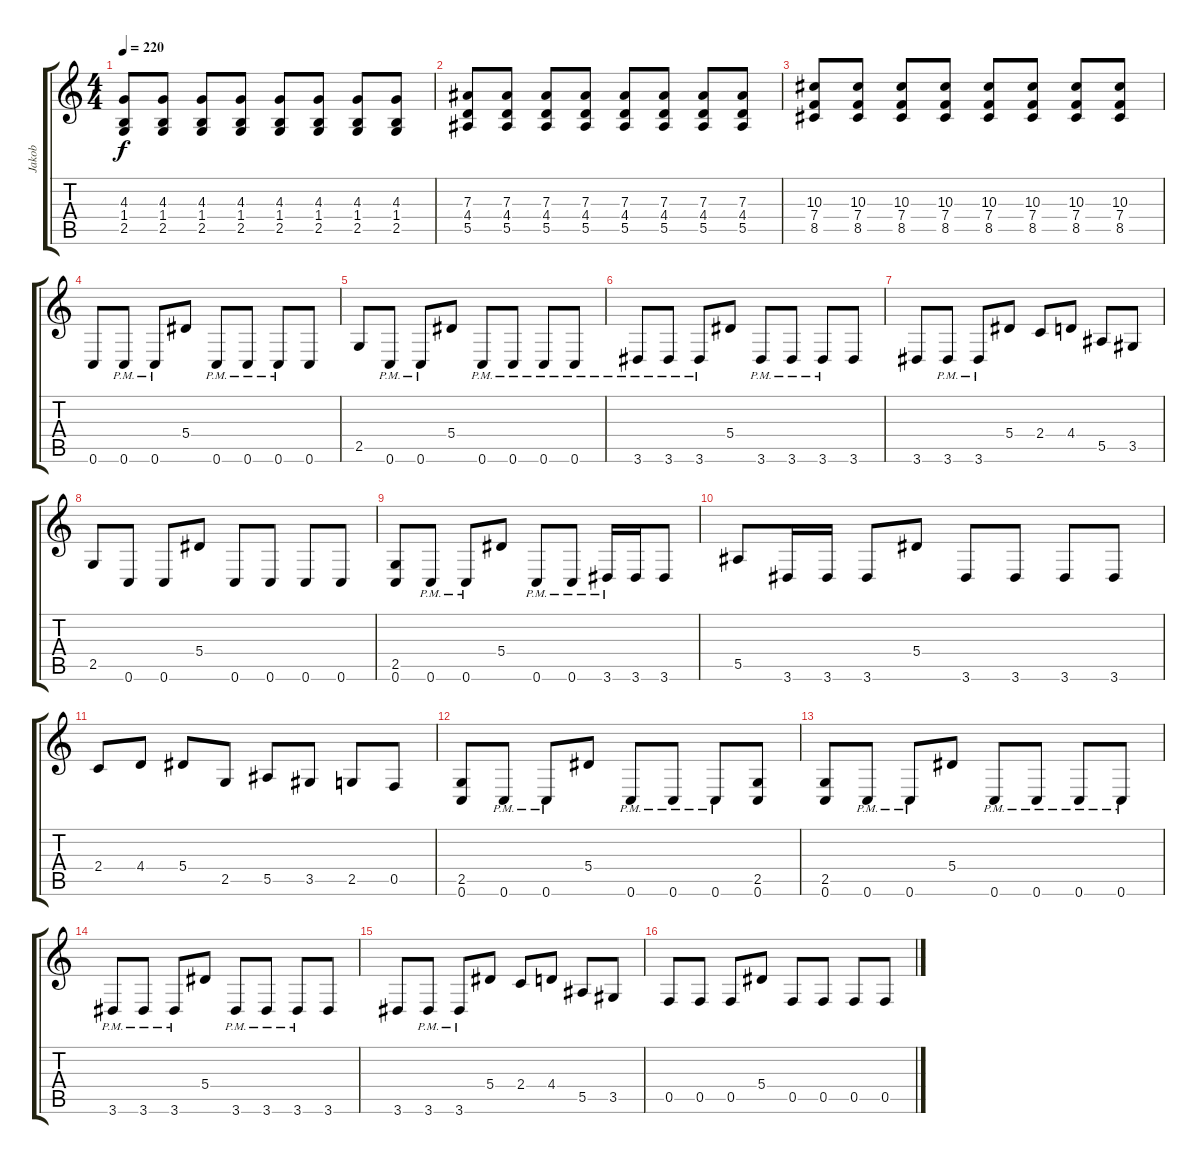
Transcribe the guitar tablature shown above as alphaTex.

\track ("Jakob" "Jakob") {instrument distortionguitar}
\staff {score tabs}
\tuning (C4 G3 Eb3 Bb2 F2 C2) {hide}
\ts (4 4)
\tempo 220
\clef g2
\ks c
(4.3 1.4 2.5).8{dy f} (4.3 1.4 2.5).8 (4.3 1.4 2.5).8 (4.3 1.4 2.5).8 (4.3 1.4 2.5).8 (4.3 1.4 2.5).8 (4.3 1.4 2.5).8 (4.3 1.4 2.5).8 |
(7.3 4.4 5.5).8 (7.3 4.4 5.5).8 (7.3 4.4 5.5).8 (7.3 4.4 5.5).8 (7.3 4.4 5.5).8 (7.3 4.4 5.5).8 (7.3 4.4 5.5).8 (7.3 4.4 5.5).8 |
(10.3 7.4 8.5).8 (10.3 7.4 8.5).8 (10.3 7.4 8.5).8 (10.3 7.4 8.5).8 (10.3 7.4 8.5).8 (10.3 7.4 8.5).8 (10.3 7.4 8.5).8 (10.3 7.4 8.5).8 |
0.6.8 0.6{pm}.8 0.6{pm}.8 5.4.8 0.6{pm}.8 0.6{pm}.8 0.6{pm}.8 0.6.8 |
2.5.8 0.6{pm}.8 0.6{pm}.8 5.4.8 0.6{pm}.8 0.6{pm}.8 0.6{pm}.8 0.6{pm}.8 |
3.6{pm}.8 3.6{pm}.8 3.6{pm}.8 5.4.8 3.6{pm}.8 3.6{pm}.8 3.6{pm}.8 3.6.8 |
3.6.8 3.6{pm}.8 3.6{pm}.8 5.4.8 2.4.8 4.4.8 5.5.8 3.5.8 |
2.5.8 0.6.8 0.6.8 5.4.8 0.6.8 0.6.8 0.6.8 0.6.8 |
(2.5 0.6).8 0.6{pm}.8 0.6{pm}.8 5.4.8 0.6{pm}.8 0.6{pm}.8 3.6{pm}.16 3.6.16 3.6.8 |
5.5.8 3.6.16 3.6.16 3.6.8 5.4.8 3.6.8 3.6.8 3.6.8 3.6.8 |
2.4.8 4.4.8 5.4.8 2.5.8 5.5.8 3.5.8 2.5.8 0.5.8 |
(2.5 0.6).8 0.6{pm}.8 0.6{pm}.8 5.4.8 0.6{pm}.8 0.6{pm}.8 0.6{pm}.8 (2.5 0.6).8 |
(2.5 0.6).8 0.6{pm}.8 0.6{pm}.8 5.4.8 0.6{pm}.8 0.6{pm}.8 0.6{pm}.8 0.6{pm}.8 |
3.6{pm}.8 3.6{pm}.8 3.6{pm}.8 5.4.8 3.6{pm}.8 3.6{pm}.8 3.6{pm}.8 3.6.8 |
3.6.8 3.6{pm}.8 3.6{pm}.8 5.4.8 2.4.8 4.4.8 5.5.8 3.5.8 |
0.5.8 0.5.8 0.5.8 5.4.8 0.5.8 0.5.8 0.5.8 0.5.8
